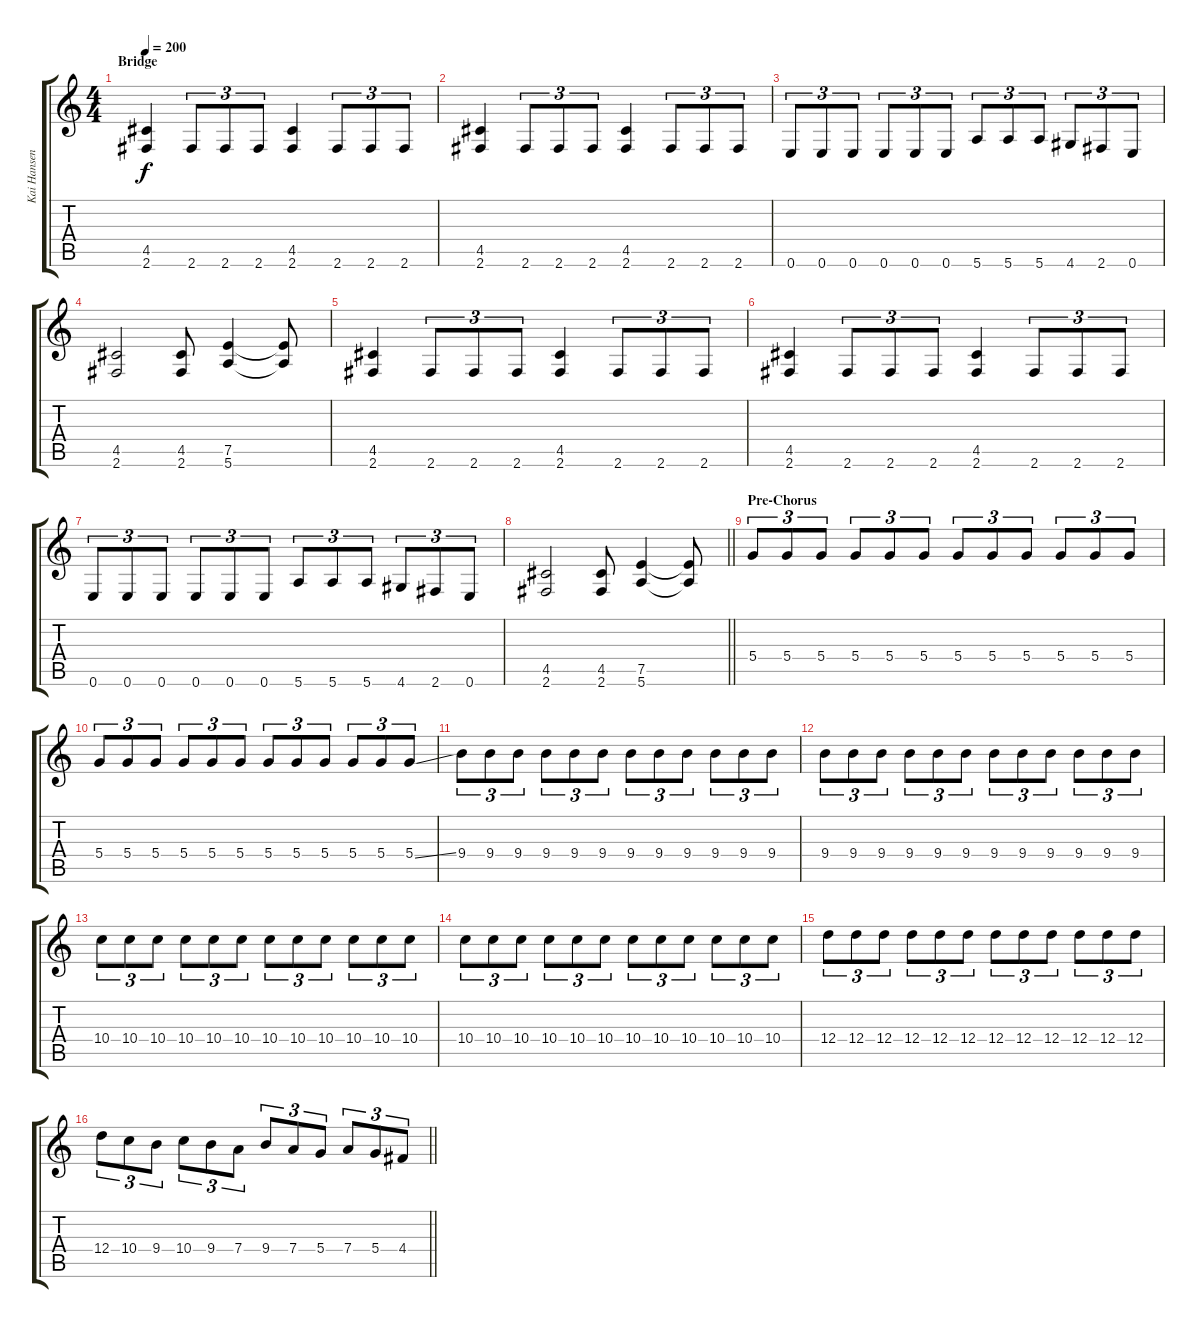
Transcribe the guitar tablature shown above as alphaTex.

\track ("Kai Hansen" "Kai Hansen") {instrument distortionguitar}
\staff {score tabs}
\tuning (E4 B3 G3 D3 A2 E2) {hide}
\ts (4 4)
\section ("" "Bridge")
\tempo 200
\clef g2
\ks c
(4.5 2.6).4{dy f} 2.6.8{tu (3 2)} 2.6.8{tu (3 2)} 2.6.8{tu (3 2)} (4.5 2.6).4 2.6.8{tu (3 2)} 2.6.8{tu (3 2)} 2.6.8{tu (3 2)} |
(4.5 2.6).4 2.6.8{tu (3 2)} 2.6.8{tu (3 2)} 2.6.8{tu (3 2)} (4.5 2.6).4 2.6.8{tu (3 2)} 2.6.8{tu (3 2)} 2.6.8{tu (3 2)} |
0.6.8{tu (3 2)} 0.6.8{tu (3 2)} 0.6.8{tu (3 2)} 0.6.8{tu (3 2)} 0.6.8{tu (3 2)} 0.6.8{tu (3 2)} 5.6.8{tu (3 2)} 5.6.8{tu (3 2)} 5.6.8{tu (3 2)} 4.6.8{tu (3 2)} 2.6.8{tu (3 2)} 0.6.8{tu (3 2)} |
(4.5 2.6).2 (4.5 2.6).8 (7.5 5.6).4 (7.5{t} 5.6{t}).8 |
(4.5 2.6).4 2.6.8{tu (3 2)} 2.6.8{tu (3 2)} 2.6.8{tu (3 2)} (4.5 2.6).4 2.6.8{tu (3 2)} 2.6.8{tu (3 2)} 2.6.8{tu (3 2)} |
(4.5 2.6).4 2.6.8{tu (3 2)} 2.6.8{tu (3 2)} 2.6.8{tu (3 2)} (4.5 2.6).4 2.6.8{tu (3 2)} 2.6.8{tu (3 2)} 2.6.8{tu (3 2)} |
0.6.8{tu (3 2)} 0.6.8{tu (3 2)} 0.6.8{tu (3 2)} 0.6.8{tu (3 2)} 0.6.8{tu (3 2)} 0.6.8{tu (3 2)} 5.6.8{tu (3 2)} 5.6.8{tu (3 2)} 5.6.8{tu (3 2)} 4.6.8{tu (3 2)} 2.6.8{tu (3 2)} 0.6.8{tu (3 2)} |
\barLineRight lightlight
(4.5 2.6).2 (4.5 2.6).8 (7.5 5.6).4 (7.5{t} 5.6{t}).8 |
\section ("" "Pre-Chorus")
5.4.8{tu (3 2)} 5.4.8{tu (3 2)} 5.4.8{tu (3 2)} 5.4.8{tu (3 2)} 5.4.8{tu (3 2)} 5.4.8{tu (3 2)} 5.4.8{tu (3 2)} 5.4.8{tu (3 2)} 5.4.8{tu (3 2)} 5.4.8{tu (3 2)} 5.4.8{tu (3 2)} 5.4.8{tu (3 2)} |
5.4.8{tu (3 2)} 5.4.8{tu (3 2)} 5.4.8{tu (3 2)} 5.4.8{tu (3 2)} 5.4.8{tu (3 2)} 5.4.8{tu (3 2)} 5.4.8{tu (3 2)} 5.4.8{tu (3 2)} 5.4.8{tu (3 2)} 5.4.8{tu (3 2)} 5.4.8{tu (3 2)} 5.4{ss}.8{tu (3 2)} |
9.4.8{tu (3 2)} 9.4.8{tu (3 2)} 9.4.8{tu (3 2)} 9.4.8{tu (3 2)} 9.4.8{tu (3 2)} 9.4.8{tu (3 2)} 9.4.8{tu (3 2)} 9.4.8{tu (3 2)} 9.4.8{tu (3 2)} 9.4.8{tu (3 2)} 9.4.8{tu (3 2)} 9.4.8{tu (3 2)} |
9.4.8{tu (3 2)} 9.4.8{tu (3 2)} 9.4.8{tu (3 2)} 9.4.8{tu (3 2)} 9.4.8{tu (3 2)} 9.4.8{tu (3 2)} 9.4.8{tu (3 2)} 9.4.8{tu (3 2)} 9.4.8{tu (3 2)} 9.4.8{tu (3 2)} 9.4.8{tu (3 2)} 9.4.8{tu (3 2)} |
10.4.8{tu (3 2)} 10.4.8{tu (3 2)} 10.4.8{tu (3 2)} 10.4.8{tu (3 2)} 10.4.8{tu (3 2)} 10.4.8{tu (3 2)} 10.4.8{tu (3 2)} 10.4.8{tu (3 2)} 10.4.8{tu (3 2)} 10.4.8{tu (3 2)} 10.4.8{tu (3 2)} 10.4.8{tu (3 2)} |
10.4.8{tu (3 2)} 10.4.8{tu (3 2)} 10.4.8{tu (3 2)} 10.4.8{tu (3 2)} 10.4.8{tu (3 2)} 10.4.8{tu (3 2)} 10.4.8{tu (3 2)} 10.4.8{tu (3 2)} 10.4.8{tu (3 2)} 10.4.8{tu (3 2)} 10.4.8{tu (3 2)} 10.4.8{tu (3 2)} |
12.4.8{tu (3 2)} 12.4.8{tu (3 2)} 12.4.8{tu (3 2)} 12.4.8{tu (3 2)} 12.4.8{tu (3 2)} 12.4.8{tu (3 2)} 12.4.8{tu (3 2)} 12.4.8{tu (3 2)} 12.4.8{tu (3 2)} 12.4.8{tu (3 2)} 12.4.8{tu (3 2)} 12.4.8{tu (3 2)} |
\barLineRight lightlight
12.4.8{tu (3 2) volume 13} 10.4.8{tu (3 2)} 9.4.8{tu (3 2)} 10.4.8{tu (3 2)} 9.4.8{tu (3 2)} 7.4.8{tu (3 2)} 9.4.8{tu (3 2)} 7.4.8{tu (3 2)} 5.4.8{tu (3 2)} 7.4.8{tu (3 2)} 5.4.8{tu (3 2)} 4.4.8{tu (3 2)}
